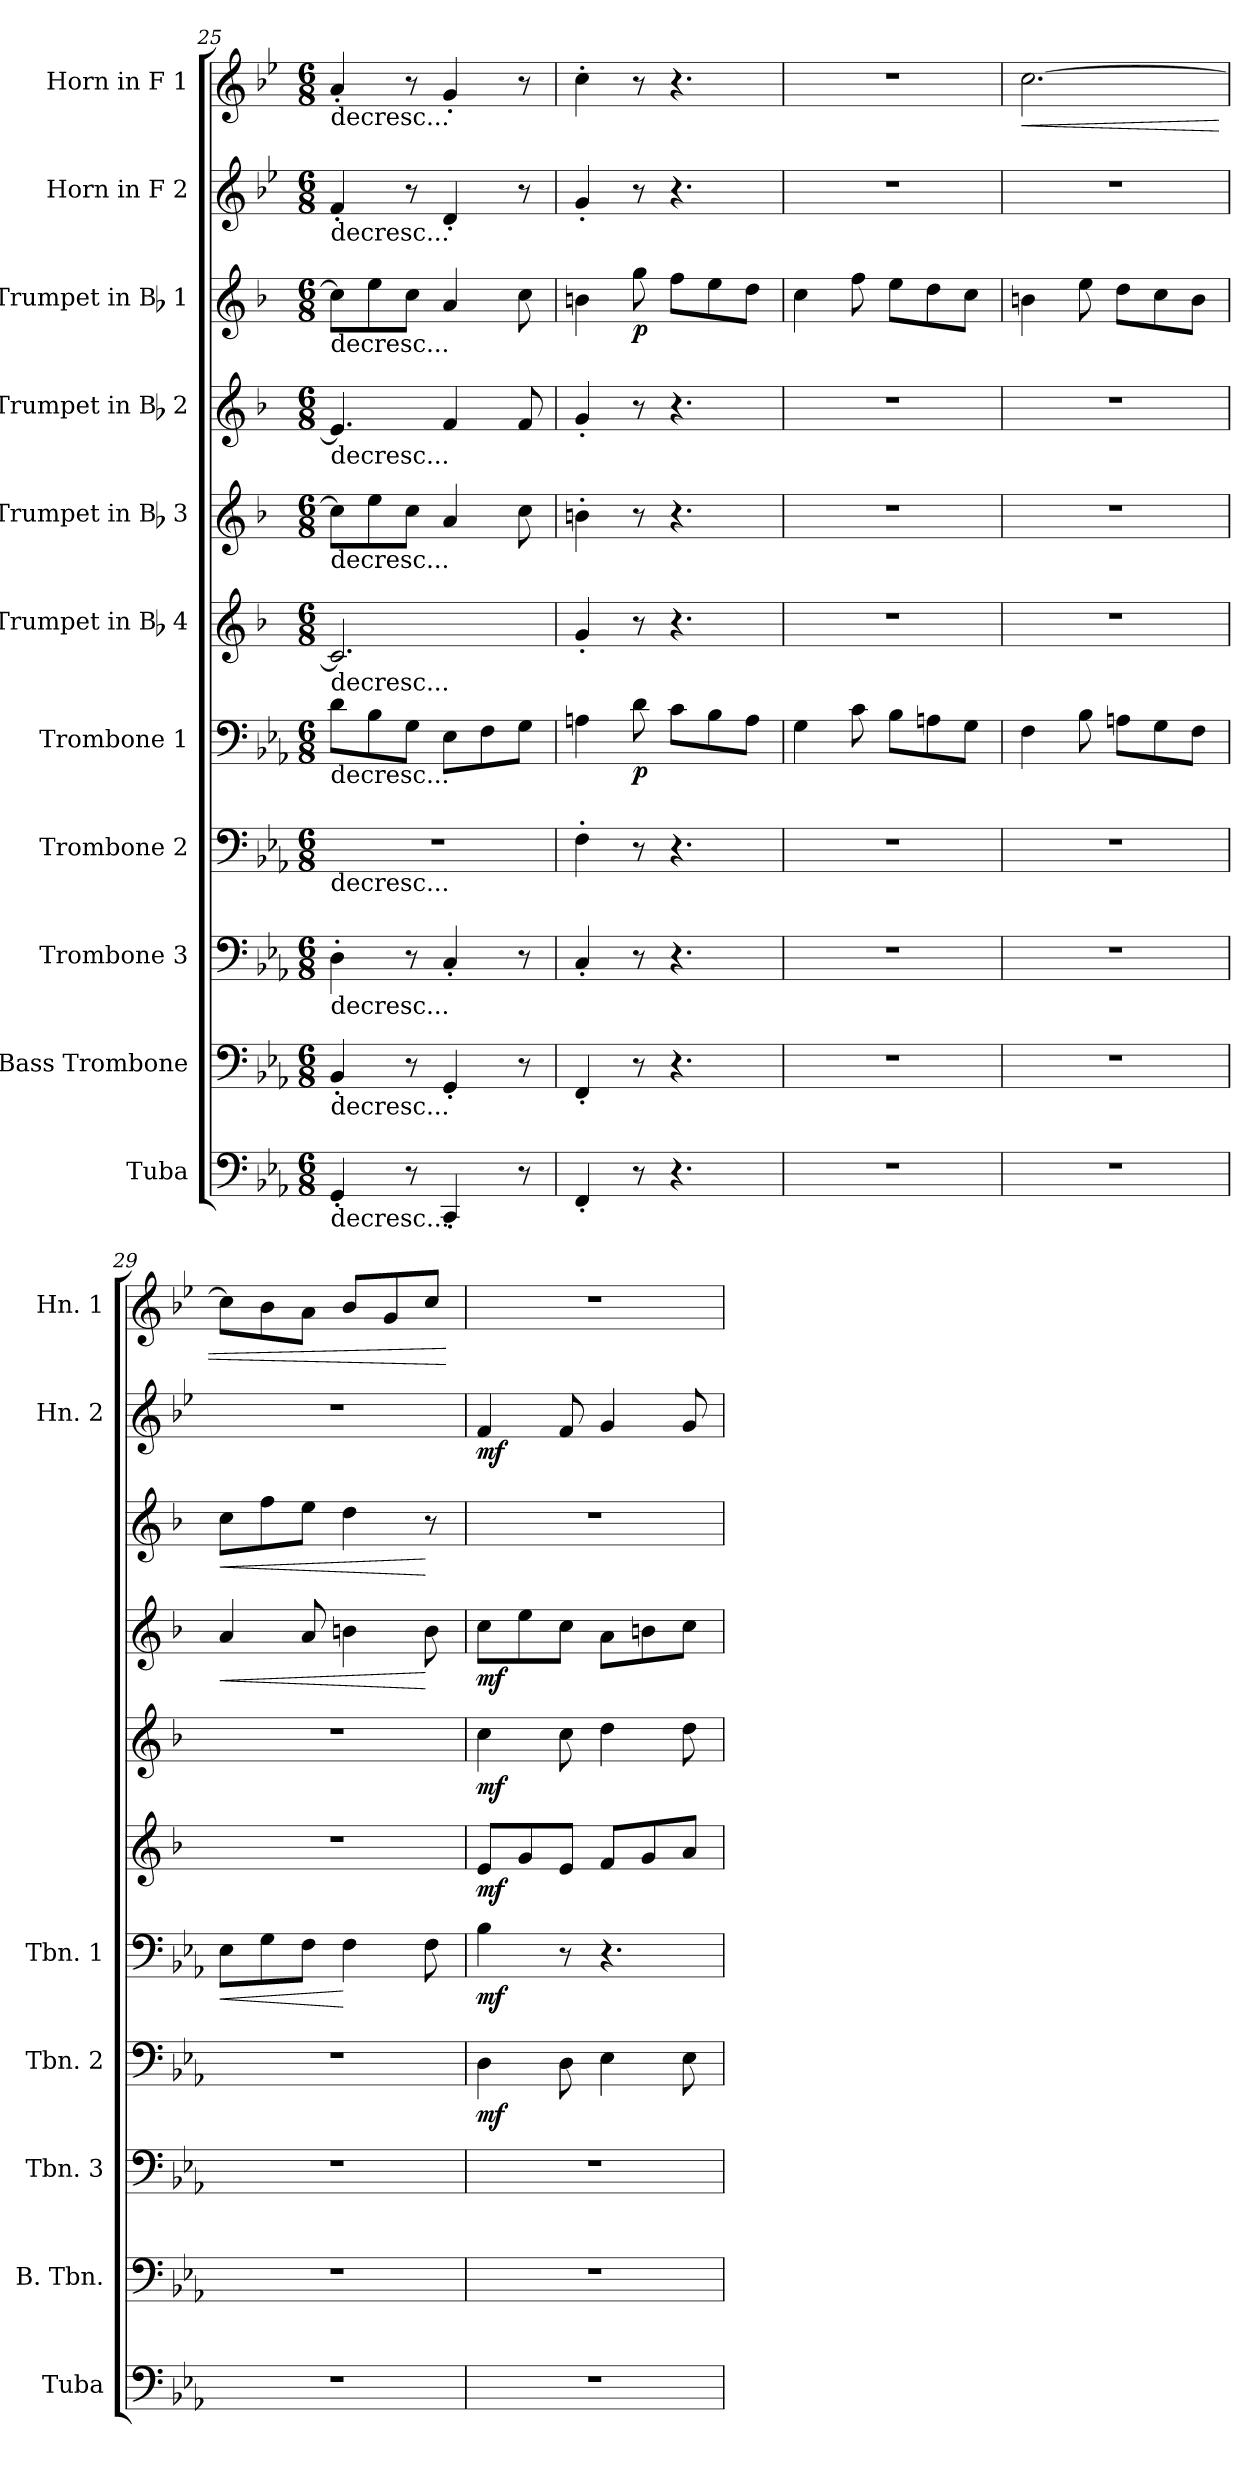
**kern	**kern	**kern	**kern	**dynam	**kern	**dynam	**kern	**dynam	**kern	**dynam	**kern	**dynam	**kern	**dynam	**kern	**dynam	**kern	**dynam
*part11	*part10	*part9	*part8	*part8	*part7	*part7	*part6	*part6	*part5	*part5	*part4	*part4	*part3	*part3	*part2	*part2	*part1	*part1
*staff11	*staff10	*staff9	*staff8	*staff8	*staff7	*staff7	*staff6	*staff6	*staff5	*staff5	*staff4	*staff4	*staff3	*staff3	*staff2	*staff2	*staff1	*staff1
*I"Tuba	*I"Bass Trombone	*I"Trombone 3	*I"Trombone 2	*	*I"Trombone 1	*	*I"Trumpet in Bb 4	*	*I"Trumpet in Bb 3	*	*I"Trumpet in Bb 2	*	*I"Trumpet in Bb 1	*	*I"Horn in F 2	*	*I"Horn in F 1	*
*I'Tuba	*I'B. Tbn.	*I'Tbn. 3	*I'Tbn. 2	*	*I'Tbn. 1	*	*	*	*	*	*	*	*	*	*I'Hn. 2	*	*I'Hn. 1	*
!!LO:PB:g=z
*clefF4	*clefF4	*clefF4	*clefF4	*	*clefF4	*	*clefG2	*	*clefG2	*	*clefG2	*	*clefG2	*	*clefG2	*	*clefG2	*
*	*	*	*	*	*	*	*ITrd1c2	*	*ITrd1c2	*	*ITrd1c2	*	*ITrd1c2	*	*ITrd4c7	*	*ITrd4c7	*
*k[b-e-a-]	*k[b-e-a-]	*k[b-e-a-]	*k[b-e-a-]	*	*k[b-e-a-]	*	*k[b-e-a-]	*	*k[b-e-a-]	*	*k[b-e-a-]	*	*k[b-e-a-]	*	*k[b-e-a-]	*	*k[b-e-a-]	*
*E-:	*E-:	*E-:	*E-:	*	*E-:	*	*E-:	*	*E-:	*	*E-:	*	*E-:	*	*E-:	*	*E-:	*
*M6/8	*M6/8	*M6/8	*M6/8	*	*M6/8	*	*M6/8	*	*M6/8	*	*M6/8	*	*M6/8	*	*M6/8	*	*M6/8	*
=25	=25	=25	=25	=25	=25	=25	=25	=25	=25	=25	=25	=25	=25	=25	=25	=25	=25	=25
!	!	!	!	!	!	!	!	!	!	!	!	!	!	!	!	!	!LO:TX:b:t=decresc...	!
!	!	!	!	!	!	!	!	!	!	!	!	!	!	!	!LO:TX:b:t=decresc...	!	!	!
!	!	!	!	!	!	!	!	!	!	!	!	!	!LO:TX:b:t=decresc...	!	!	!	!	!
!	!	!	!	!	!	!	!	!	!	!	!LO:TX:b:t=decresc...	!	!	!	!	!	!	!
!	!	!	!	!	!	!	!	!	!LO:TX:b:t=decresc...	!	!	!	!	!	!	!	!	!
!	!	!	!	!	!	!	!LO:TX:b:t=decresc...	!	!	!	!	!	!	!	!	!	!	!
!	!	!	!	!	!LO:TX:b:t=decresc...	!	!	!	!	!	!	!	!	!	!	!	!	!
!	!	!	!LO:TX:b:t=decresc...	!	!	!	!	!	!	!	!	!	!	!	!	!	!	!
!	!	!LO:TX:b:t=decresc...	!	!	!	!	!	!	!	!	!	!	!	!	!	!	!	!
!	!LO:TX:b:t=decresc...	!	!	!	!	!	!	!	!	!	!	!	!	!	!	!	!	!
!LO:TX:b:t=decresc...	!	!	!	!	!	!	!	!	!	!	!	!	!	!	!	!	!	!
4GG'</	4BB-'</	4D'>\	2.r	.	8d\L	.	2.B-/]	.	8b-\L]	.	4.d/]	.	8b-\L]	.	4B-'</	.	4d'</	.
.	.	.	.	.	8B-\	.	.	.	8dd\	.	.	.	8dd\	.	.	.	.	.
8r	8r	8r	.	.	8G\J	.	.	.	8b-\J	.	.	.	8b-\J	.	8r	.	8r	.
4CC'</	4GG'</	4C'</	.	.	8E-\L	.	.	.	4g/	.	4e-/	.	4g/	.	4G'</	.	4c'</	.
.	.	.	.	.	8F\	.	.	.	.	.	.	.	.	.	.	.	.	.
8r	8r	8r	.	.	8G\J	.	.	.	8b-\	.	8e-/	.	8b-\	.	8r	.	8r	.
=26	=26	=26	=26	=26	=26	=26	=26	=26	=26	=26	=26	=26	=26	=26	=26	=26	=26	=26
4FF'</	4FF'</	4C'</	4F'>\	.	4An\	.	4f'</	.	4an'>\	.	4f'</	.	4an\	.	4c'</	.	4f'>\	.
!	!	!	!	!	!	!LO:DY:b	!	!	!	!	!	!	!	!LO:DY:b	!	!	!	!
8r	8r	8r	8r	.	8d\	p	8r	.	8r	.	8r	.	8ff\	p	8r	.	8r	.
4.r	4.r	4.r	4.r	.	8c\L	.	4.r	.	4.r	.	4.r	.	8ee-\L	.	4.r	.	4.r	.
.	.	.	.	.	8B-\	.	.	.	.	.	.	.	8dd\	.	.	.	.	.
.	.	.	.	.	8A\J	.	.	.	.	.	.	.	8cc\J	.	.	.	.	.
=27	=27	=27	=27	=27	=27	=27	=27	=27	=27	=27	=27	=27	=27	=27	=27	=27	=27	=27
2.r	2.r	2.r	2.r	.	4G\	.	2.r	.	2.r	.	2.r	.	4b-\	.	2.r	.	2.r	.
.	.	.	.	.	8c\	.	.	.	.	.	.	.	8ee-\	.	.	.	.	.
.	.	.	.	.	8B-\L	.	.	.	.	.	.	.	8dd\L	.	.	.	.	.
.	.	.	.	.	8An\	.	.	.	.	.	.	.	8cc\	.	.	.	.	.
.	.	.	.	.	8G\J	.	.	.	.	.	.	.	8b-\J	.	.	.	.	.
=28	=28	=28	=28	=28	=28	=28	=28	=28	=28	=28	=28	=28	=28	=28	=28	=28	=28	=28
!	!	!	!	!	!	!	!	!	!	!	!	!	!	!	!	!	!	!LO:HP:b
2.r	2.r	2.r	2.r	.	4F\	.	2.r	.	2.r	.	2.r	.	4an\	.	2.r	.	[2.f\	<
.	.	.	.	.	8B-\	.	.	.	.	.	.	.	8dd\	.	.	.	.	.
.	.	.	.	.	8An\L	.	.	.	.	.	.	.	8cc\L	.	.	.	.	.
.	.	.	.	.	8G\	.	.	.	.	.	.	.	8b-\	.	.	.	.	.
.	.	.	.	.	8F\J	.	.	.	.	.	.	.	8a\J	.	.	.	.	.
=29	=29	=29	=29	=29	=29	=29	=29	=29	=29	=29	=29	=29	=29	=29	=29	=29	=29	=29
!	!	!	!	!	!	!LO:HP:b	!	!	!	!	!	!LO:HP:b	!	!LO:HP:b	!	!	!	!
2.r	2.r	2.r	2.r	.	8E-\L	<	2.r	.	2.r	.	4g/	<	8b-\L	<	2.r	.	8f\L]	.
.	.	.	.	.	8G\	.	.	.	.	.	.	.	8ee-\	.	.	.	8e-\	.
.	.	.	.	.	8F\J	.	.	.	.	.	8g/	.	8dd\J	.	.	.	8d\J	.
.	.	.	.	.	4F\	[	.	.	.	.	4an\	.	4cc\	.	.	.	8e-/L	.
.	.	.	.	.	.	.	.	.	.	.	.	.	.	.	.	.	8c/	.
.	.	.	.	.	8F\	.	.	.	.	.	8a\	[	8r	[	.	.	8f/J	.
.	.	.	.	.	.	.	.	.	.	.	.	.	.	.	.	.	.	[
=30	=30	=30	=30	=30	=30	=30	=30	=30	=30	=30	=30	=30	=30	=30	=30	=30	=30	=30
!	!	!	!	!LO:DY:b	!	!LO:DY:b	!	!LO:DY:b	!	!LO:DY:b	!	!LO:DY:b	!	!	!	!LO:DY:b	!	!
2.r	2.r	2.r	4D\	mf	4B-\	mf	8d/L	mf	4b-\	mf	8b-\L	mf	2.r	.	4B-/	mf	2.r	.
.	.	.	.	.	.	.	8f/	.	.	.	8dd\	.	.	.	.	.	.	.
.	.	.	8D\	.	8r	.	8d/J	.	8b-\	.	8b-\J	.	.	.	8B-/	.	.	.
.	.	.	4E-\	.	4.r	.	8e-/L	.	4cc\	.	8g\L	.	.	.	4c/	.	.	.
.	.	.	.	.	.	.	8f/	.	.	.	8an\	.	.	.	.	.	.	.
.	.	.	8E-\	.	.	.	8g/J	.	8cc\	.	8b-\J	.	.	.	8c/	.	.	.
=	=	=	=	=	=	=	=	=	=	=	=	=	=	=	=	=	=	=
*-	*-	*-	*-	*-	*-	*-	*-	*-	*-	*-	*-	*-	*-	*-	*-	*-	*-	*-
